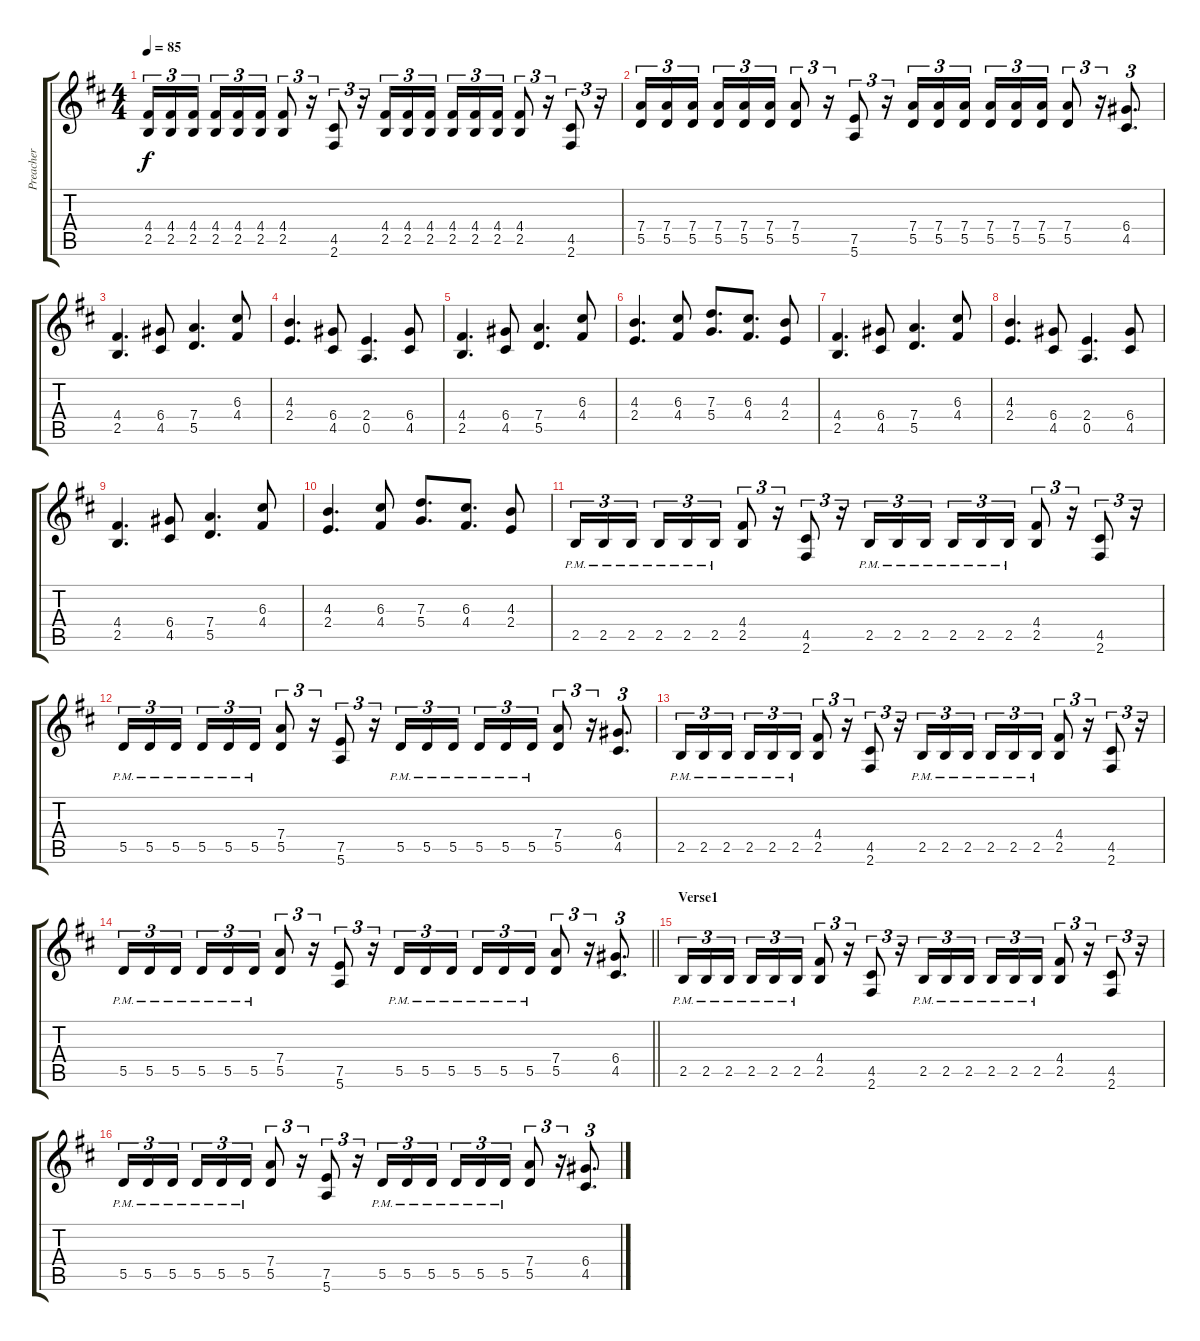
\track ("Preacher" "Preacher") {instrument distortionguitar}
\staff {score tabs}
\tuning (E4 B3 G3 D3 A2 E2) {hide}
\ts (4 4)
\tempo 85
\clef g2
\ks bminor
(4.4 2.5).16{tu (3 2) dy f instrument distortionguitar} (4.4 2.5).16{tu (3 2)} (4.4 2.5).16{tu (3 2) beam splitsecondary} (4.4 2.5).16{tu (3 2)} (4.4 2.5).16{tu (3 2)} (4.4 2.5).16{tu (3 2)} (4.4 2.5).8{tu (3 2)} r.16{tu (3 2)} (4.5 2.6).8{tu (3 2)} r.16{tu (3 2)} (4.4 2.5).16{tu (3 2)} (4.4 2.5).16{tu (3 2)} (4.4 2.5).16{tu (3 2) beam splitsecondary} (4.4 2.5).16{tu (3 2)} (4.4 2.5).16{tu (3 2)} (4.4 2.5).16{tu (3 2)} (4.4 2.5).8{tu (3 2)} r.16{tu (3 2)} (4.5 2.6).8{tu (3 2)} r.16{tu (3 2)} |
(7.4 5.5).16{tu (3 2)} (7.4 5.5).16{tu (3 2)} (7.4 5.5).16{tu (3 2) beam splitsecondary} (7.4 5.5).16{tu (3 2)} (7.4 5.5).16{tu (3 2)} (7.4 5.5).16{tu (3 2)} (7.4 5.5).8{tu (3 2)} r.16{tu (3 2)} (7.5 5.6).8{tu (3 2)} r.16{tu (3 2)} (7.4 5.5).16{tu (3 2)} (7.4 5.5).16{tu (3 2)} (7.4 5.5).16{tu (3 2) beam splitsecondary} (7.4 5.5).16{tu (3 2)} (7.4 5.5).16{tu (3 2)} (7.4 5.5).16{tu (3 2)} (7.4 5.5).8{tu (3 2)} r.16{tu (3 2)} (6.4 4.5).8{d tu (3 2)} |
(4.4 2.5).4{d} (6.4 4.5).8 (7.4 5.5).4{d} (6.3 4.4).8 |
(4.3 2.4).4{d} (6.4 4.5).8 (2.4 0.5).4{d} (6.4 4.5).8 |
(4.4 2.5).4{d} (6.4 4.5).8 (7.4 5.5).4{d} (6.3 4.4).8 |
(4.3 2.4).4{d} (6.3 4.4).8 (7.3 5.4).8{d} (6.3 4.4).8{d} (4.3 2.4).8 |
(4.4 2.5).4{d} (6.4 4.5).8 (7.4 5.5).4{d} (6.3 4.4).8 |
(4.3 2.4).4{d} (6.4 4.5).8 (2.4 0.5).4{d} (6.4 4.5).8 |
(4.4 2.5).4{d} (6.4 4.5).8 (7.4 5.5).4{d} (6.3 4.4).8 |
(4.3 2.4).4{d} (6.3 4.4).8 (7.3 5.4).8{d} (6.3 4.4).8{d} (4.3 2.4).8 |
2.5{pm}.16{tu (3 2)} 2.5{pm}.16{tu (3 2)} 2.5{pm}.16{tu (3 2) beam splitsecondary} 2.5{pm}.16{tu (3 2)} 2.5{pm}.16{tu (3 2)} 2.5{pm}.16{tu (3 2)} (4.4 2.5).8{tu (3 2)} r.16{tu (3 2)} (4.5 2.6).8{tu (3 2)} r.16{tu (3 2)} 2.5{pm}.16{tu (3 2)} 2.5{pm}.16{tu (3 2)} 2.5{pm}.16{tu (3 2) beam splitsecondary} 2.5{pm}.16{tu (3 2)} 2.5{pm}.16{tu (3 2)} 2.5{pm}.16{tu (3 2)} (4.4 2.5).8{tu (3 2)} r.16{tu (3 2)} (4.5 2.6).8{tu (3 2)} r.16{tu (3 2)} |
5.5{pm}.16{tu (3 2)} 5.5{pm}.16{tu (3 2)} 5.5{pm}.16{tu (3 2) beam splitsecondary} 5.5{pm}.16{tu (3 2)} 5.5{pm}.16{tu (3 2)} 5.5{pm}.16{tu (3 2)} (7.4 5.5).8{tu (3 2)} r.16{tu (3 2)} (7.5 5.6).8{tu (3 2)} r.16{tu (3 2)} 5.5{pm}.16{tu (3 2)} 5.5{pm}.16{tu (3 2)} 5.5{pm}.16{tu (3 2) beam splitsecondary} 5.5{pm}.16{tu (3 2)} 5.5{pm}.16{tu (3 2)} 5.5{pm}.16{tu (3 2)} (7.4 5.5).8{tu (3 2)} r.16{tu (3 2)} (6.4 4.5).8{d tu (3 2)} |
2.5{pm}.16{tu (3 2)} 2.5{pm}.16{tu (3 2)} 2.5{pm}.16{tu (3 2) beam splitsecondary} 2.5{pm}.16{tu (3 2)} 2.5{pm}.16{tu (3 2)} 2.5{pm}.16{tu (3 2)} (4.4 2.5).8{tu (3 2)} r.16{tu (3 2)} (4.5 2.6).8{tu (3 2)} r.16{tu (3 2)} 2.5{pm}.16{tu (3 2)} 2.5{pm}.16{tu (3 2)} 2.5{pm}.16{tu (3 2) beam splitsecondary} 2.5{pm}.16{tu (3 2)} 2.5{pm}.16{tu (3 2)} 2.5{pm}.16{tu (3 2)} (4.4 2.5).8{tu (3 2)} r.16{tu (3 2)} (4.5 2.6).8{tu (3 2)} r.16{tu (3 2)} |
\barLineRight lightlight
5.5{pm}.16{tu (3 2)} 5.5{pm}.16{tu (3 2)} 5.5{pm}.16{tu (3 2) beam splitsecondary} 5.5{pm}.16{tu (3 2)} 5.5{pm}.16{tu (3 2)} 5.5{pm}.16{tu (3 2)} (7.4 5.5).8{tu (3 2)} r.16{tu (3 2)} (7.5 5.6).8{tu (3 2)} r.16{tu (3 2)} 5.5{pm}.16{tu (3 2)} 5.5{pm}.16{tu (3 2)} 5.5{pm}.16{tu (3 2) beam splitsecondary} 5.5{pm}.16{tu (3 2)} 5.5{pm}.16{tu (3 2)} 5.5{pm}.16{tu (3 2)} (7.4 5.5).8{tu (3 2)} r.16{tu (3 2)} (6.4 4.5).8{d tu (3 2)} |
\section ("" "Verse1")
2.5{pm}.16{tu (3 2)} 2.5{pm}.16{tu (3 2)} 2.5{pm}.16{tu (3 2) beam splitsecondary} 2.5{pm}.16{tu (3 2)} 2.5{pm}.16{tu (3 2)} 2.5{pm}.16{tu (3 2)} (4.4 2.5).8{tu (3 2)} r.16{tu (3 2)} (4.5 2.6).8{tu (3 2)} r.16{tu (3 2)} 2.5{pm}.16{tu (3 2)} 2.5{pm}.16{tu (3 2)} 2.5{pm}.16{tu (3 2) beam splitsecondary} 2.5{pm}.16{tu (3 2)} 2.5{pm}.16{tu (3 2)} 2.5{pm}.16{tu (3 2)} (4.4 2.5).8{tu (3 2)} r.16{tu (3 2)} (4.5 2.6).8{tu (3 2)} r.16{tu (3 2)} |
5.5{pm}.16{tu (3 2)} 5.5{pm}.16{tu (3 2)} 5.5{pm}.16{tu (3 2) beam splitsecondary} 5.5{pm}.16{tu (3 2)} 5.5{pm}.16{tu (3 2)} 5.5{pm}.16{tu (3 2)} (7.4 5.5).8{tu (3 2)} r.16{tu (3 2)} (7.5 5.6).8{tu (3 2)} r.16{tu (3 2)} 5.5{pm}.16{tu (3 2)} 5.5{pm}.16{tu (3 2)} 5.5{pm}.16{tu (3 2) beam splitsecondary} 5.5{pm}.16{tu (3 2)} 5.5{pm}.16{tu (3 2)} 5.5{pm}.16{tu (3 2)} (7.4 5.5).8{tu (3 2)} r.16{tu (3 2)} (6.4 4.5).8{d tu (3 2)}
